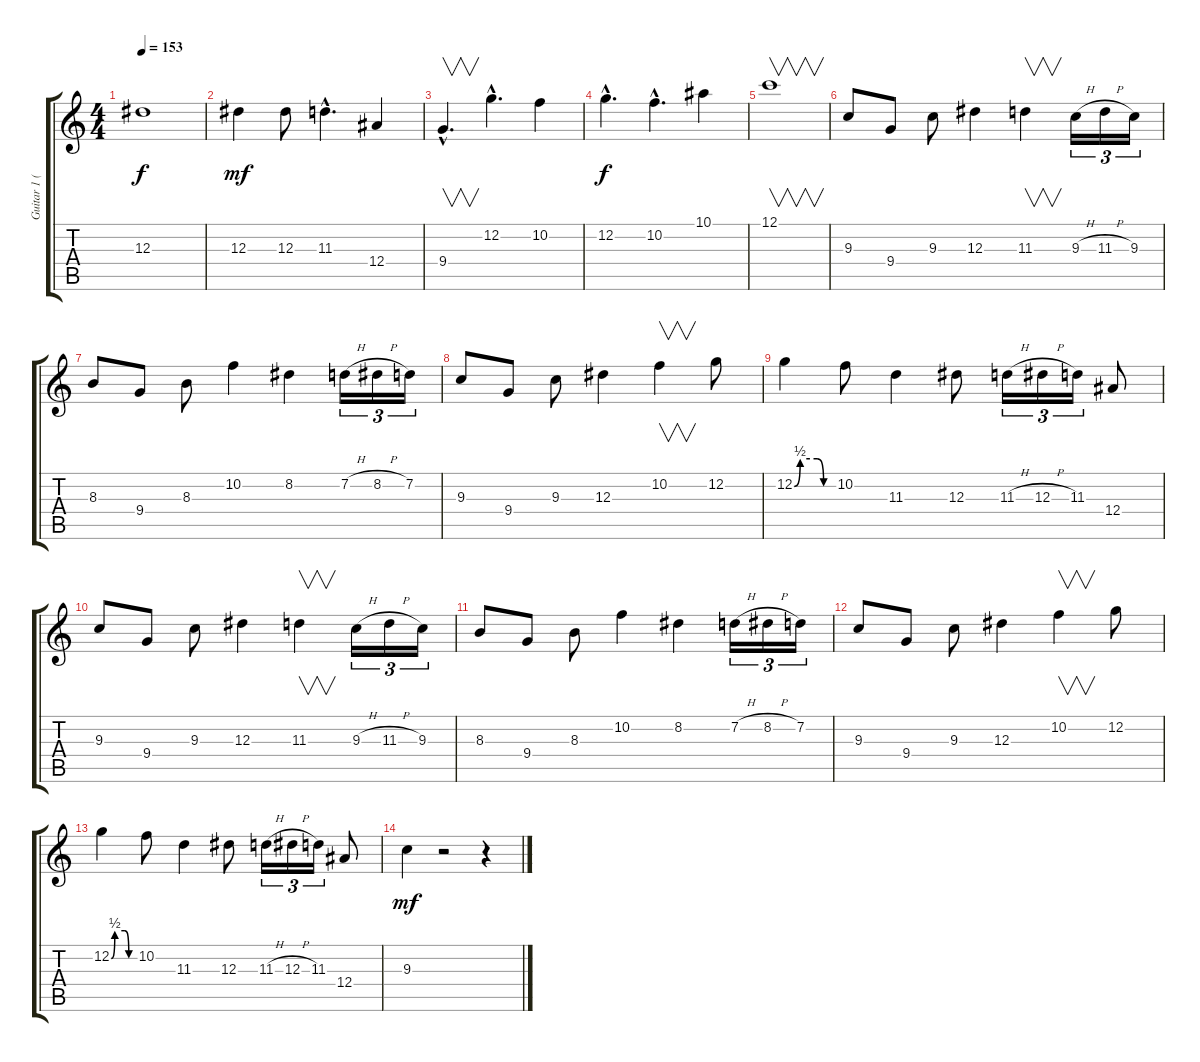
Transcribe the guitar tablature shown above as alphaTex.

\track ("Guitar 1 (Lead)" "Guitar 1 (") {instrument distortionguitar}
\staff {score tabs}
\tuning (C4 G3 Eb3 Bb2 F2 C2) {hide}
\ts (4 4)
\tempo 153
\clef g2
\ks c
12.3.1{dy f} |
12.3.4{dy mf} 12.3.8 11.3{hac}.4{d} 12.4.4 |
9.4{hac}.4{v d} 12.2{hac}.4{d} 10.2.4 |
12.2{hac}.4{d dy f} 10.2{hac}.4{d} 10.1.4 |
12.1.1{v} |
9.3.8{balance 10} 9.4.8 9.3.8 12.3.4 11.3.4{v} 9.3{h}.16{tu (3 2)} 11.3{h}.16{tu (3 2)} 9.3.16{tu (3 2)} |
8.3.8 9.4.8 8.3.8 10.2.4 8.2.4 7.2{h}.16{tu (3 2)} 8.2{h}.16{tu (3 2)} 7.2.16{tu (3 2)} |
9.3.8 9.4.8 9.3.8 12.3.4 10.2.4{v} 12.2.8 |
12.2{be (custom 0 0 9 2 35 2 45 0 60 0)}.4 10.2.8 11.3.4 12.3.8 11.3{h}.16{tu (3 2)} 12.3{h}.16{tu (3 2)} 11.3.16{tu (3 2)} 12.4.8 |
9.3.8 9.4.8 9.3.8 12.3.4 11.3.4{v} 9.3{h}.16{tu (3 2)} 11.3{h}.16{tu (3 2)} 9.3.16{tu (3 2)} |
8.3.8 9.4.8 8.3.8 10.2.4 8.2.4 7.2{h}.16{tu (3 2)} 8.2{h}.16{tu (3 2)} 7.2.16{tu (3 2)} |
9.3.8 9.4.8 9.3.8 12.3.4 10.2.4{v} 12.2.8 |
12.2{be (custom 0 0 9 2 35 2 45 0 60 0)}.4 10.2.8 11.3.4 12.3.8 11.3{h}.16{tu (3 2)} 12.3{h}.16{tu (3 2)} 11.3.16{tu (3 2)} 12.4.8 |
9.3.4{dy mf} r.2 r.4
